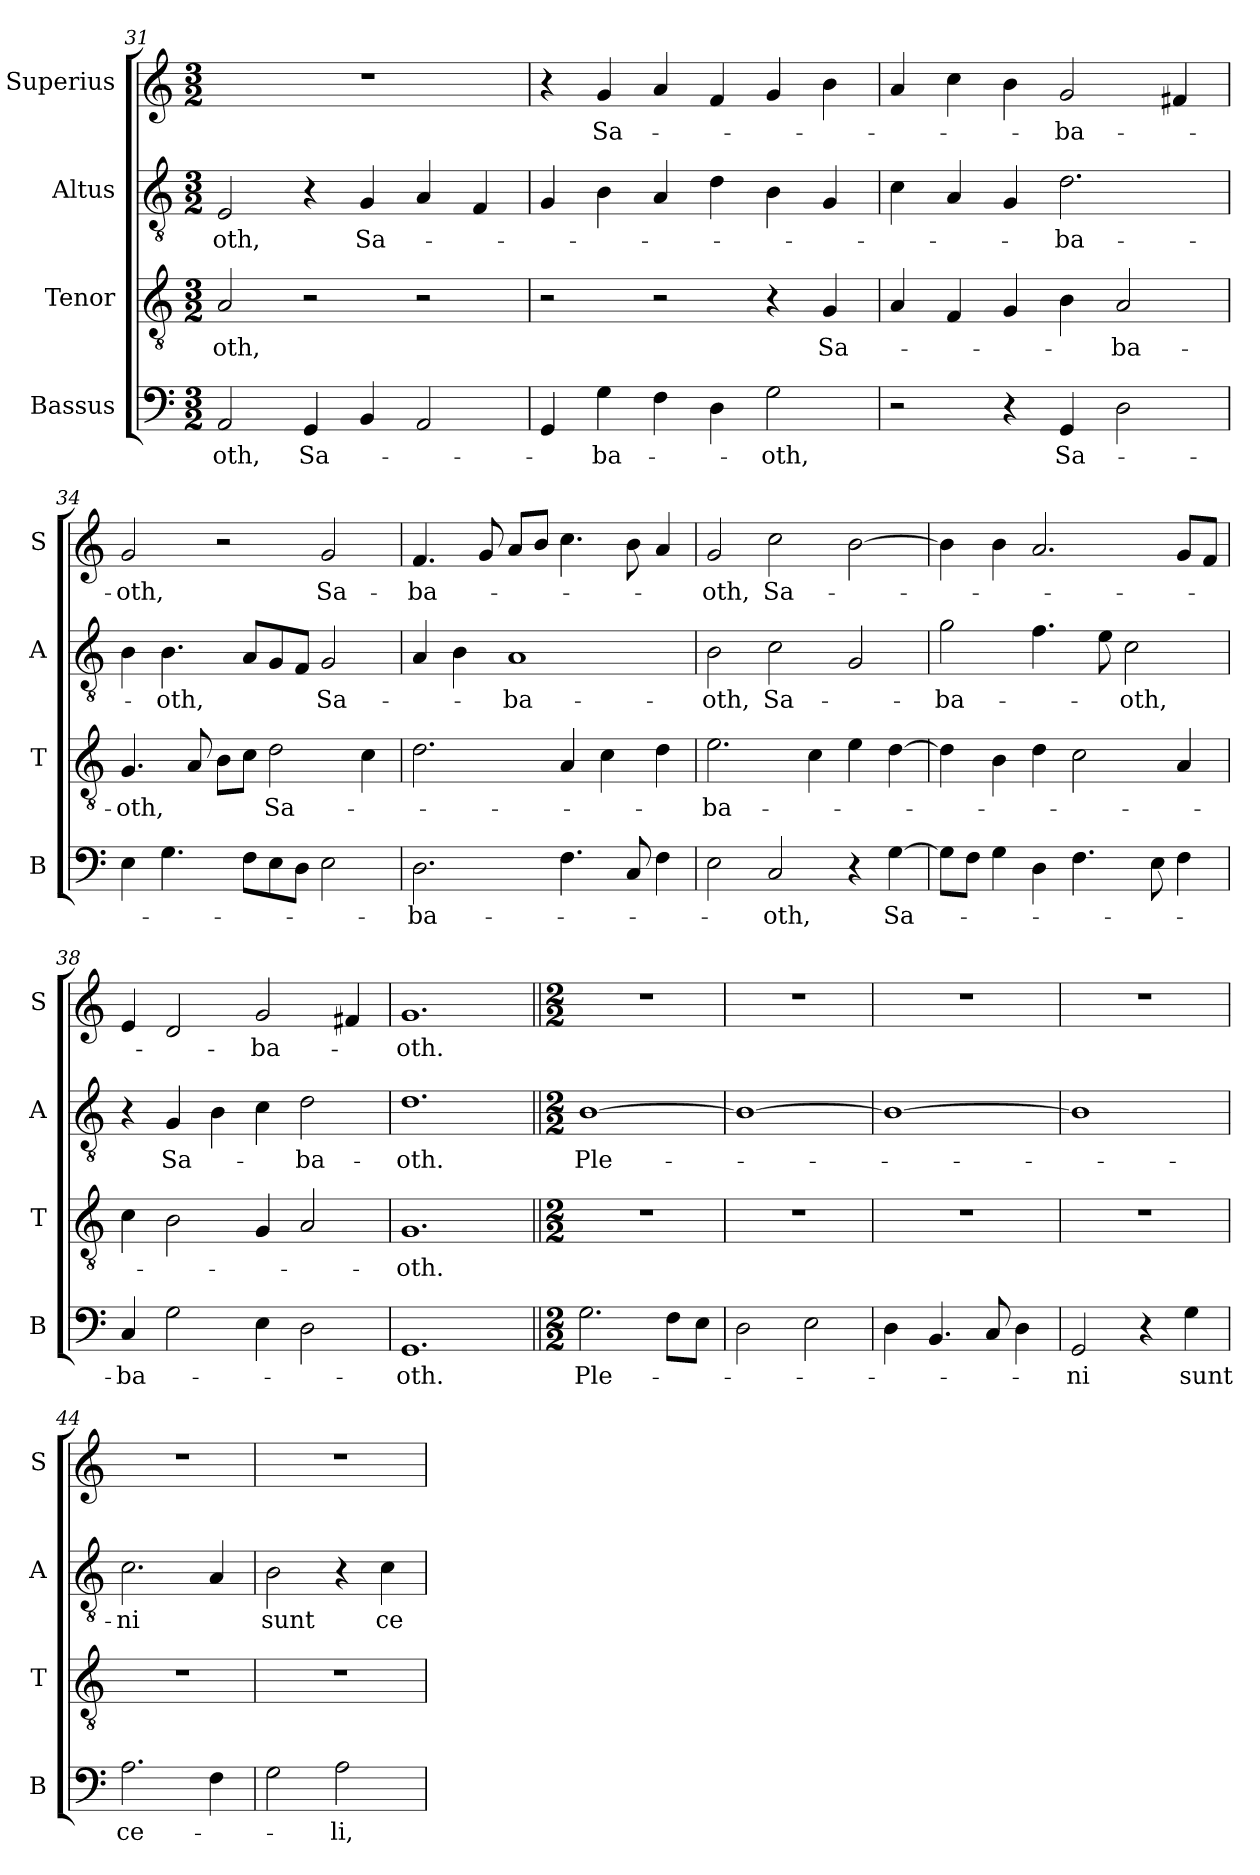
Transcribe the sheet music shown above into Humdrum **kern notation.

**kern	**text	**kern	**text	**kern	**text	**kern	**text
*part4	*part4	*part3	*part3	*part2	*part2	*part1	*part1
*staff4	*staff4	*staff3	*staff3	*staff2	*staff2	*staff1	*staff1
*I"Bassus	*	*I"Tenor	*	*I"Altus	*	*I"Superius	*
*I'B	*	*I'T	*	*I'A	*	*I'S	*
*clefF4	*	*clefGv2	*	*clefGv2	*	*clefG2	*
*k[]	*	*k[]	*	*k[]	*	*k[]	*
*M3/2	*	*M3/2	*	*M3/2	*	*M3/2	*
=31	=31	=31	=31	=31	=31	=31	=31
!	!LO:LY:i	!	!LO:LY:i	!	!LO:LY:i	!	!
2AA	-oth,	2A	-oth,	2E	-oth,	1.r	.
!	!LO:LY:i	!	!	!	!	!	!
4GG	Sa-	2r	.	4r	.	.	.
!	!	!	!	!	!LO:LY:i	!	!
4BB	.	.	.	4G	Sa-	.	.
2AA	.	2r	.	4A	.	.	.
.	.	.	.	4F	.	.	.
=32	=32	=32	=32	=32	=32	=32	=32
4GG	.	2r	.	4G	.	4r	.
!	!LO:LY:i	!	!	!	!	!	!
4G	-ba-	.	.	4B	.	4g	Sa-
4F	.	2r	.	4A	.	4a	.
4D	.	.	.	4d	.	4f	.
!	!LO:LY:i	!	!	!	!	!	!
2G	-oth,	4r	.	4B	.	4g	.
!	!	!	!LO:LY:i	!	!	!	!
.	.	4G	Sa-	4G	.	4b	.
=33	=33	=33	=33	=33	=33	=33	=33
2r	.	4A	.	4c	.	4a	.
.	.	4F	.	4A	.	4cc	.
4r	.	4G	.	4G	.	4b	.
!	!LO:LY:i	!	!	!	!LO:LY:i	!	!LO:LY:i
4GG	Sa-	4B	.	2.d	-ba-	2g	-ba-
!	!	!	!LO:LY:i	!	!	!	!
2D	.	2A	-ba-	.	.	.	.
.	.	.	.	.	.	4f#X	.
=34	=34	=34	=34	=34	=34	=34	=34
!	!	!	!LO:LY:i	!	!	!	!LO:LY:i
4E	.	4.G	-oth,	4B	.	2g	-oth,
!	!	!	!	!	!LO:LY:i	!	!
4.G	.	.	.	4.B	-oth,	.	.
.	.	8A	.	.	.	.	.
.	.	8BL	.	.	.	2r	.
8FL	.	8cJ	.	8AL	.	.	.
!	!	!	!LO:LY:i	!	!	!	!
8E	.	2d	Sa-	8G	.	.	.
8DJ	.	.	.	8FJ	.	.	.
!	!	!	!	!	!LO:LY:i	!	!LO:LY:i
2E	.	.	.	2G	Sa-	2g	Sa-
.	.	4c	.	.	.	.	.
=35	=35	=35	=35	=35	=35	=35	=35
!	!LO:LY:i	!	!	!	!	!	!LO:LY:i
2.D	-ba-	2.d	.	4A	.	4.f	-ba-
.	.	.	.	4B	.	.	.
.	.	.	.	.	.	8g	.
!	!	!	!	!	!LO:LY:i	!	!
.	.	.	.	1A	-ba-	8aL	.
.	.	.	.	.	.	8bJ	.
4.F	.	4A	.	.	.	4.cc	.
.	.	4c	.	.	.	.	.
8C	.	.	.	.	.	8b	.
4F	.	4d	.	.	.	4a	.
=36	=36	=36	=36	=36	=36	=36	=36
!	!	!	!LO:LY:i	!	!LO:LY:i	!	!LO:LY:i
2E	.	2.e	-ba-	2B	-oth,	2g	-oth,
!	!LO:LY:i	!	!	!	!LO:LY:i	!	!LO:LY:i
2C	-oth,	.	.	2c	Sa-	2cc	Sa-
.	.	4c	.	.	.	.	.
4r	.	4e	.	2G	.	[2b	.
!	!LO:LY:i	!	!	!	!	!	!
[4G	Sa-	[4d	.	.	.	.	.
=37	=37	=37	=37	=37	=37	=37	=37
!	!	!	!	!	!LO:LY:i	!	!
8GL]	.	4d]	.	2g	-ba-	4b]	.
8FJ	.	.	.	.	.	.	.
4G	.	4B	.	.	.	4b	.
4D	.	4d	.	4.f	.	2.a	.
4.F	.	2c	.	.	.	.	.
.	.	.	.	8e	.	.	.
!	!	!	!	!	!LO:LY:i	!	!
.	.	.	.	2c	-oth,	.	.
8E	.	.	.	.	.	.	.
4F	.	4A	.	.	.	8gL	.
.	.	.	.	.	.	8fJ	.
=38	=38	=38	=38	=38	=38	=38	=38
!	!LO:LY:i	!	!	!	!	!	!
4C	-ba-	4c	.	4r	.	4e	.
!	!	!	!	!	!LO:LY:i	!	!
2G	.	2B	.	4G	Sa-	2d	.
.	.	.	.	4B	.	.	.
4E	.	4G	.	4c	.	2g	-ba-
!	!	!	!	!	!LO:LY:i	!	!
2D	.	2A	.	2d	-ba-	.	.
.	.	.	.	.	.	4f#X	.
=39	=39	=39	=39	=39	=39	=39	=39
!	!	!	!	!	!LO:LY:i	!	!
1.GG	-oth.	1.G	-oth.	1.d	-oth.	1.g	-oth.
=40||	=40||	=40||	=40||	=40||	=40||	=40||	=40||
*M2/2	*	*M2/2	*	*M2/2	*	*M2/2	*
2.G	Ple-	1r	.	[1B	Ple-	1r	.
8FL	.	.	.	.	.	.	.
8EJ	.	.	.	.	.	.	.
=41	=41	=41	=41	=41	=41	=41	=41
2D	.	1r	.	1B_	.	1r	.
2E	.	.	.	.	.	.	.
=42	=42	=42	=42	=42	=42	=42	=42
4D	.	1r	.	1B_	.	1r	.
4.BB	.	.	.	.	.	.	.
8C	.	.	.	.	.	.	.
4D	.	.	.	.	.	.	.
=43	=43	=43	=43	=43	=43	=43	=43
2GG	-ni	1r	.	1B]	.	1r	.
4r	.	.	.	.	.	.	.
4G	sunt	.	.	.	.	.	.
=44	=44	=44	=44	=44	=44	=44	=44
!	!LO:LY:i	!	!	!	!	!	!
2.A	ce-	1r	.	2.c	-ni	1r	.
4F	.	.	.	4A	.	.	.
=45	=45	=45	=45	=45	=45	=45	=45
2G	.	1r	.	2B	sunt	1r	.
!	!LO:LY:i	!	!	!	!	!	!
2A	-li,	.	.	4r	.	.	.
!	!	!	!	!	!LO:LY:i	!	!
.	.	.	.	4c	ce-	.	.
=	=	=	=	=	=	=	=
*-	*-	*-	*-	*-	*-	*-	*-
